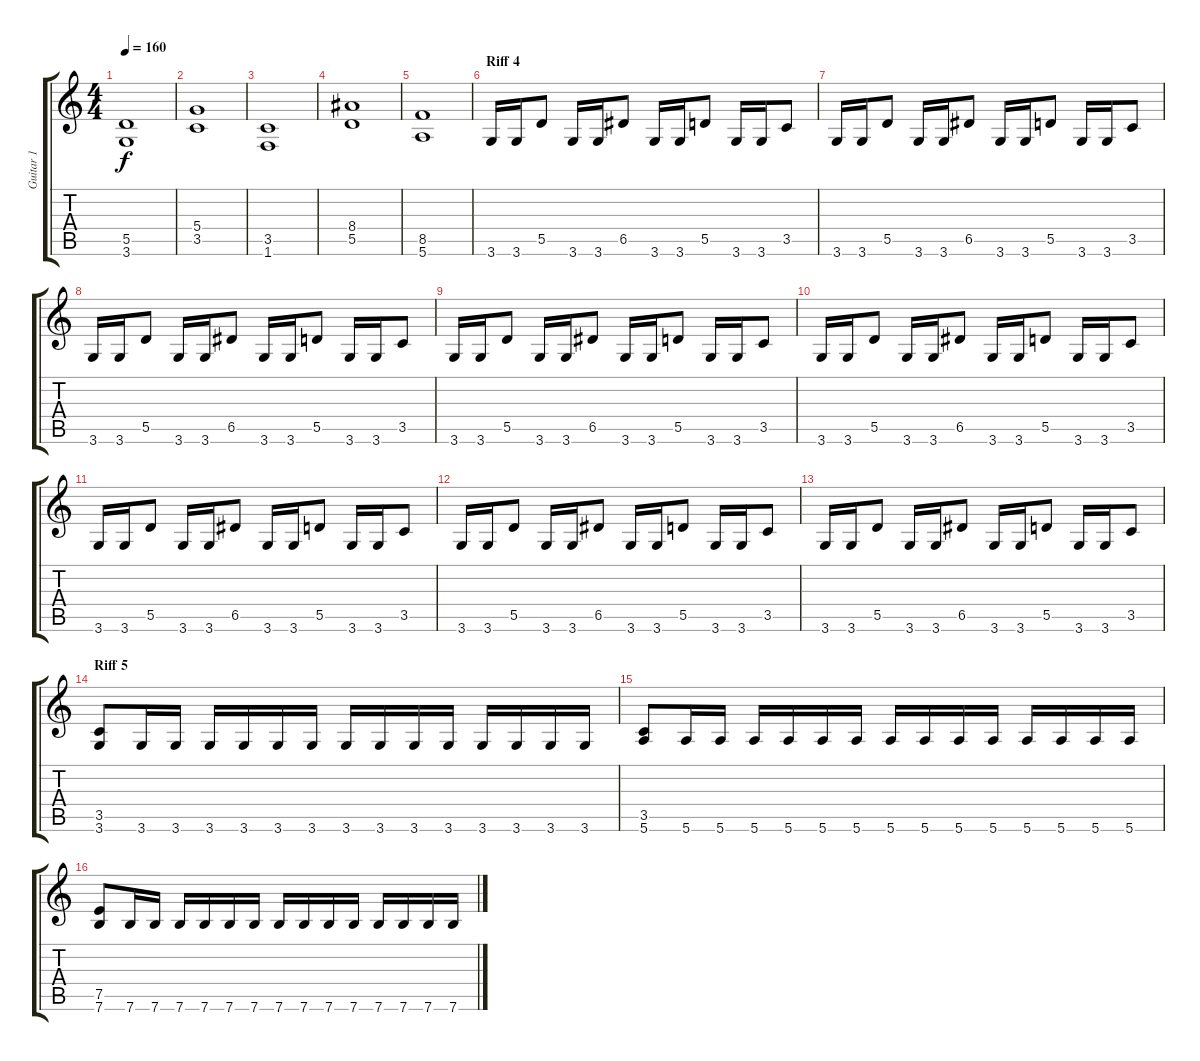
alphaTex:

\track ("Guitar 1" "Guitar 1") {instrument distortionguitar}
\staff {score tabs}
\tuning (E4 B3 G3 D3 A2 E2) {hide}
\ts (4 4)
\tempo 160
\clef g2
\ks c
(5.5 3.6).1{dy f} |
(5.4 3.5).1 |
(3.5 1.6).1 |
(8.4 5.5).1 |
(8.5 5.6).1 |
\section ("" "Riff 4")
3.6.16 3.6.16 5.5.8 3.6.16 3.6.16 6.5.8 3.6.16 3.6.16 5.5.8 3.6.16 3.6.16 3.5.8 |
3.6.16 3.6.16 5.5.8 3.6.16 3.6.16 6.5.8 3.6.16 3.6.16 5.5.8 3.6.16 3.6.16 3.5.8 |
3.6.16 3.6.16 5.5.8 3.6.16 3.6.16 6.5.8 3.6.16 3.6.16 5.5.8 3.6.16 3.6.16 3.5.8 |
3.6.16 3.6.16 5.5.8 3.6.16 3.6.16 6.5.8 3.6.16 3.6.16 5.5.8 3.6.16 3.6.16 3.5.8 |
3.6.16 3.6.16 5.5.8 3.6.16 3.6.16 6.5.8 3.6.16 3.6.16 5.5.8 3.6.16 3.6.16 3.5.8 |
3.6.16 3.6.16 5.5.8 3.6.16 3.6.16 6.5.8 3.6.16 3.6.16 5.5.8 3.6.16 3.6.16 3.5.8 |
3.6.16 3.6.16 5.5.8 3.6.16 3.6.16 6.5.8 3.6.16 3.6.16 5.5.8 3.6.16 3.6.16 3.5.8 |
3.6.16 3.6.16 5.5.8 3.6.16 3.6.16 6.5.8 3.6.16 3.6.16 5.5.8 3.6.16 3.6.16 3.5.8 |
\section ("" "Riff 5")
(3.5 3.6).8 3.6.16 3.6.16 3.6.16 3.6.16 3.6.16 3.6.16 3.6.16 3.6.16 3.6.16 3.6.16 3.6.16 3.6.16 3.6.16 3.6.16 |
(3.5 5.6).8 5.6.16 5.6.16 5.6.16 5.6.16 5.6.16 5.6.16 5.6.16 5.6.16 5.6.16 5.6.16 5.6.16 5.6.16 5.6.16 5.6.16 |
(7.5 7.6).8 7.6.16 7.6.16 7.6.16 7.6.16 7.6.16 7.6.16 7.6.16 7.6.16 7.6.16 7.6.16 7.6.16 7.6.16 7.6.16 7.6.16
